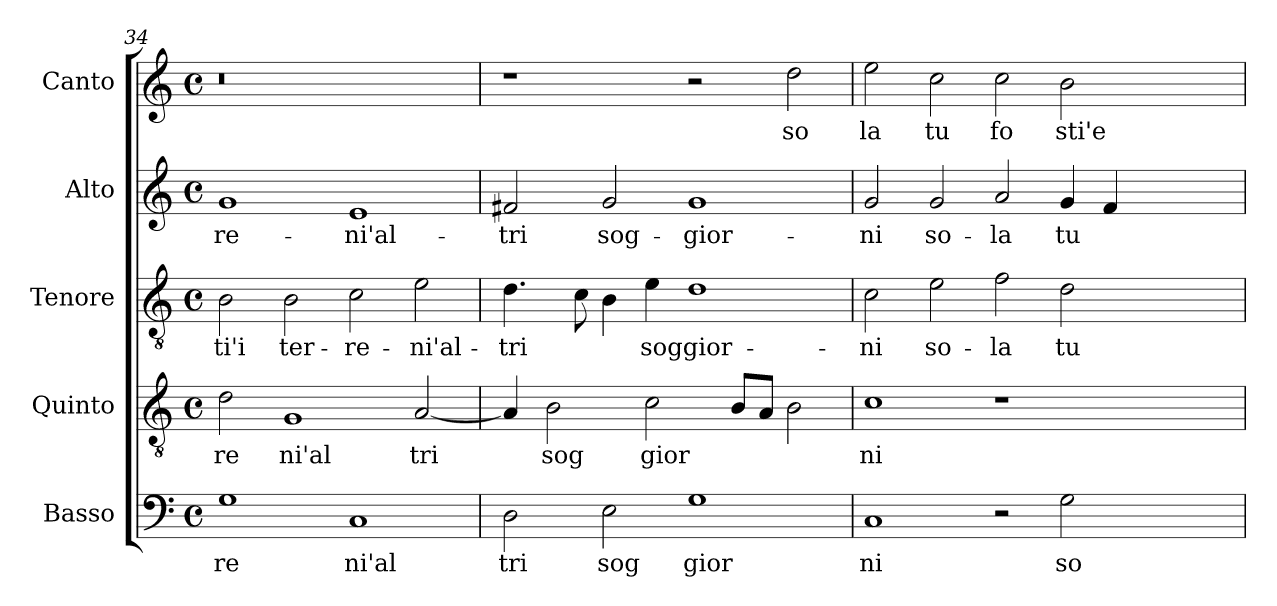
**kern	**text	**kern	**text	**kern	**text	**kern	**text	**kern	**text
*part5	*part5	*part4	*part4	*part3	*part3	*part2	*part2	*part1	*part1
*staff5	*staff5	*staff4	*staff4	*staff3	*staff3	*staff2	*staff2	*staff1	*staff1
*I"Basso	*	*I"Quinto	*	*I"Tenore	*	*I"Alto	*	*I"Canto	*
*clefF4	*	*clefGv2	*	*clefGv2	*	*clefG2	*	*clefG2	*
*M4/4	*	*M4/4	*	*M4/4	*	*M4/4	*	*M4/4	*
*met(c)	*	*met(c)	*	*met(c)	*	*met(c)	*	*met(c)	*
=34	=34	=34	=34	=34	=34	=34	=34	=34	=34
!	!LO:LY:b:cj	!	!LO:LY:b:cj	!	!LO:LY:b:cj	!	!LO:LY:b:cj	!	!
1G	re	2d\	re	2B\	-ti'i	1g	-re-	0r	.
!	!	!	!LO:LY:b:cj	!	!LO:LY:b:cj	!	!	!	!
.	.	1G	ni'al	2B\	ter-	.	.	.	.
!	!LO:LY:b:cj	!	!	!	!LO:LY:b:cj	!	!LO:LY:b:cj	!	!
1C	ni'al	.	.	2c\	-re-	1e	-ni'al-	.	.
!	!	!	!LO:LY:b:cj	!	!LO:LY:b:cj	!	!	!	!
.	.	[<2A/	tri	2e\	-ni'al-	.	.	.	.
=35	=35	=35	=35	=35	=35	=35	=35	=35	=35
!	!LO:LY:b:cj	!	!	!	!LO:LY:b	!	!LO:LY:b:cj	!	!
2D\	tri	4A/]	.	4.d\	-tri	2f#X/	-tri	1r	.
!	!	!	!LO:LY:b:cj	!	!	!	!	!	!
.	.	2B\	sog	.	.	.	.	.	.
.	.	.	.	8c\	.	.	.	.	.
!	!LO:LY:b:cj	!	!	!	!	!	!LO:LY:b:cj	!	!
2E\	sog	.	.	4B\	.	2g/	sog-	.	.
!	!	!	!LO:LY:b	!	!LO:LY:b	!	!	!	!
.	.	2c\	gior	4e\	soggior-	.	.	.	.
!	!LO:LY:b:cj	!	!	!	!	!	!LO:LY:b:cj	!	!
1G	gior	.	.	1d	.	1g	-gior-	2r	.
.	.	8B/L	.	.	.	.	.	.	.
.	.	8A/J	.	.	.	.	.	.	.
!	!	!	!	!	!	!	!	!	!LO:LY:b:cj
.	.	2B\	.	.	.	.	.	2dd\	so
=36	=36	=36	=36	=36	=36	=36	=36	=36	=36
!	!LO:LY:b:cj	!	!LO:LY:b:cj	!	!LO:LY:b:cj	!	!LO:LY:b:cj	!	!LO:LY:b:cj
1C	ni	1c	ni	2c\	-ni	2g/	-ni	2ee\	la
!	!	!	!	!	!LO:LY:b:cj	!	!LO:LY:b:cj	!	!LO:LY:b:cj
.	.	.	.	2e\	so-	2g/	so-	2cc\	tu
!	!	!LO:N:vis=1	!	!	!LO:LY:b:cj	!	!LO:LY:b:cj	!	!LO:LY:b:cj
2r	.	0r	.	2f\	-la	2a/	-la	2cc\	fo
!	!LO:LY:b:cj	!	!	!	!LO:LY:b:cj	!	!LO:LY:b:cj	!	!LO:LY:b:cj
2G\	so	.	.	2d\	tu	4g/	tu	2b\	sti'e
.	.	.	.	.	.	4f/	.	.	.
1ryy	.	.	.	1ryy	.	1ryy	.	1ryy	.
=	=	=	=	=	=	=	=	=	=
*-	*-	*-	*-	*-	*-	*-	*-	*-	*-
